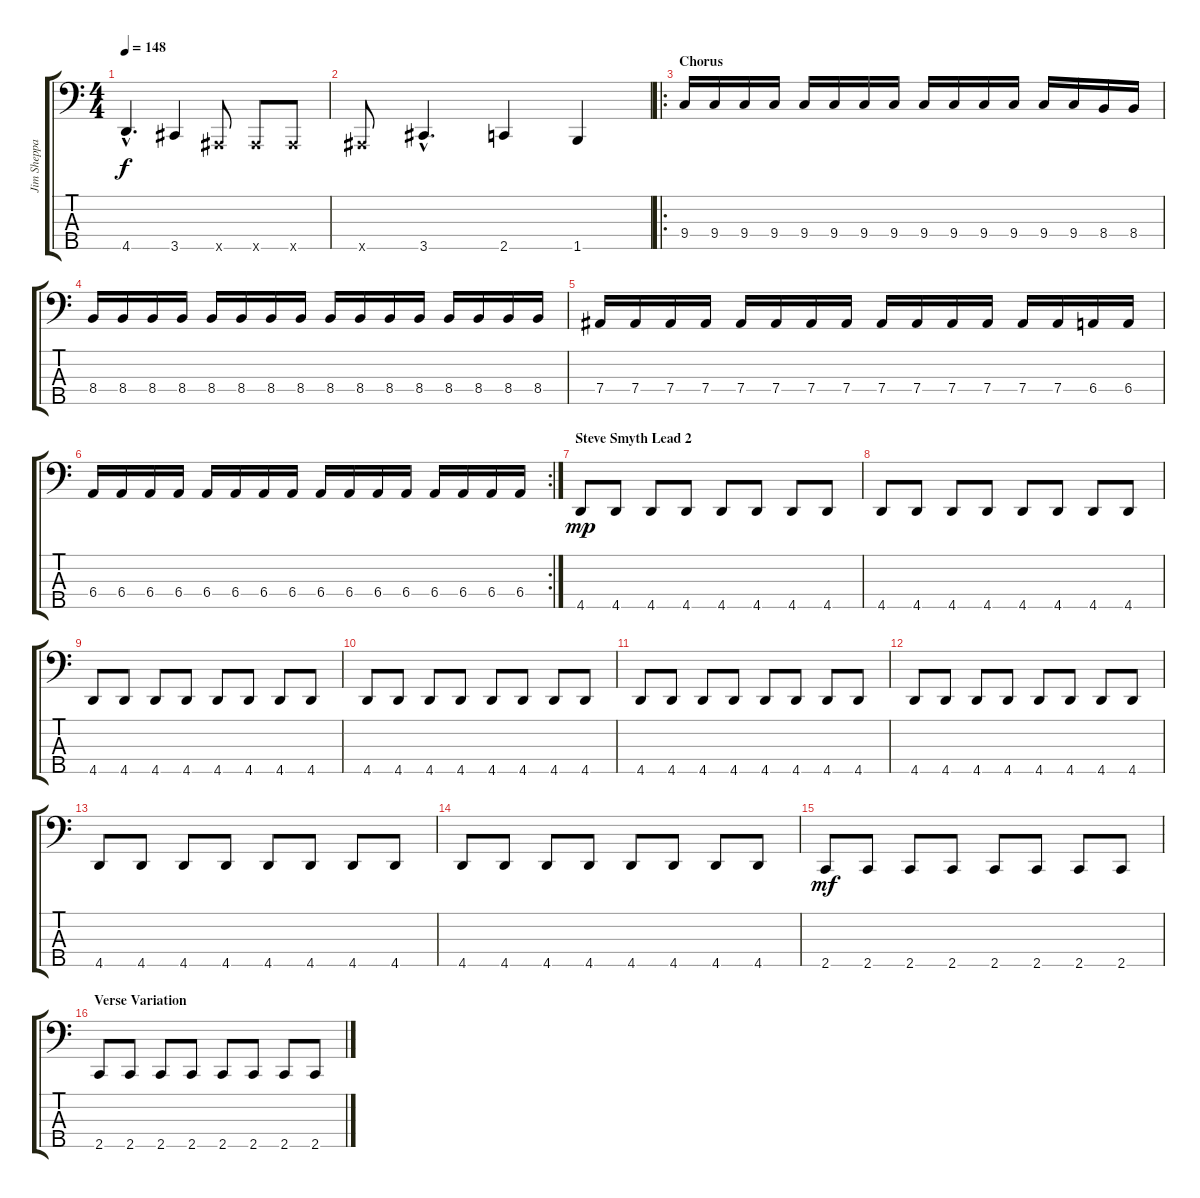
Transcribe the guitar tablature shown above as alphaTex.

\track ("Jim Sheppard" "Jim Sheppa") {instrument electricbasspick}
\staff {score tabs}
\tuning (Gb2 Db2 Ab1 Eb1 Bb0) {hide}
\ts (4 4)
\tempo 148
\clef f4
\ks c
4.5{hac}.4{d dy f} 3.5.4 0.5{x}.8 0.5{x}.8 0.5{x}.8 |
0.5{x}.8 3.5{hac}.4{d} 2.5.4 1.5.4 |
\ro
\section ("" "Chorus")
9.4.16 9.4.16 9.4.16 9.4.16 9.4.16 9.4.16 9.4.16 9.4.16 9.4.16 9.4.16 9.4.16 9.4.16 9.4.16 9.4.16 8.4.16 8.4.16 |
8.4.16 8.4.16 8.4.16 8.4.16 8.4.16 8.4.16 8.4.16 8.4.16 8.4.16 8.4.16 8.4.16 8.4.16 8.4.16 8.4.16 8.4.16 8.4.16 |
7.4.16 7.4.16 7.4.16 7.4.16 7.4.16 7.4.16 7.4.16 7.4.16 7.4.16 7.4.16 7.4.16 7.4.16 7.4.16 7.4.16 6.4.16 6.4.16 |
\rc 2
6.4.16 6.4.16 6.4.16 6.4.16 6.4.16 6.4.16 6.4.16 6.4.16 6.4.16 6.4.16 6.4.16 6.4.16 6.4.16 6.4.16 6.4.16 6.4.16 |
\section ("" "Steve Smyth Lead 2")
4.5.8{dy mp} 4.5.8 4.5.8 4.5.8 4.5.8 4.5.8 4.5.8 4.5.8 |
4.5.8 4.5.8 4.5.8 4.5.8 4.5.8 4.5.8 4.5.8 4.5.8 |
4.5.8 4.5.8 4.5.8 4.5.8 4.5.8 4.5.8 4.5.8 4.5.8 |
4.5.8 4.5.8 4.5.8 4.5.8 4.5.8 4.5.8 4.5.8 4.5.8 |
4.5.8 4.5.8 4.5.8 4.5.8 4.5.8 4.5.8 4.5.8 4.5.8 |
4.5.8 4.5.8 4.5.8 4.5.8 4.5.8 4.5.8 4.5.8 4.5.8 |
4.5.8 4.5.8 4.5.8 4.5.8 4.5.8 4.5.8 4.5.8 4.5.8 |
4.5.8 4.5.8 4.5.8 4.5.8 4.5.8 4.5.8 4.5.8 4.5.8 |
2.5.8{dy mf} 2.5.8 2.5.8 2.5.8 2.5.8 2.5.8 2.5.8 2.5.8 |
\section ("" "Verse Variation")
2.5.8 2.5.8 2.5.8 2.5.8 2.5.8 2.5.8 2.5.8 2.5.8
